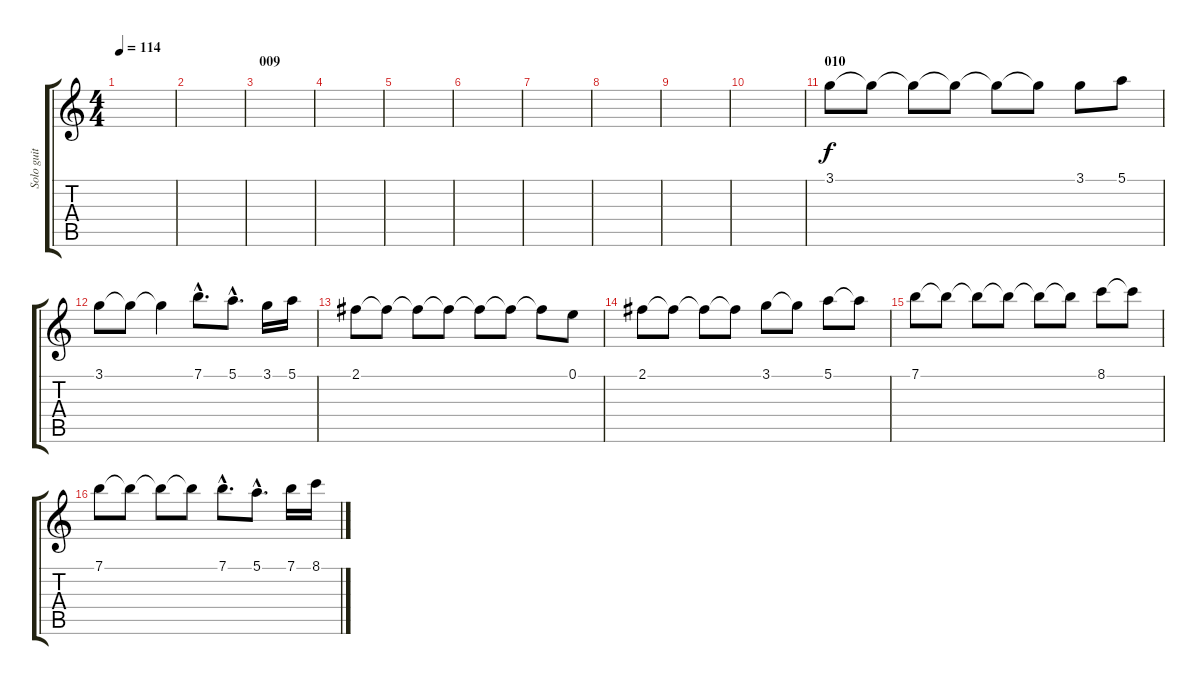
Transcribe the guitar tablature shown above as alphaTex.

\track ("Solo guit" "Solo guit") {instrument acousticguitarsteel}
\staff {score tabs}
\tuning (E4 B3 G3 D3 A2 E2) {hide}
\ts (4 4)
\tempo 114
\clef g2
\ks c
|
|
\section ("" "009")
|
|
|
|
|
|
|
|
\section ("" "010")
3.1.8 3.1{t}.8 3.1{t}.8 3.1{t}.8 3.1{t}.8 3.1{t}.8 3.1.8 5.1.8 |
3.1.8 3.1{t}.8 3.1{t}.4 7.1{hac}.8{d} 5.1{hac}.8{d} 3.1.16 5.1.16 |
2.1.8 2.1{t}.8 2.1{t}.8 2.1{t}.8 2.1{t}.8 2.1{t}.8 2.1{t}.8 0.1.8 |
2.1.8 2.1{t}.8 2.1{t}.8 2.1{t}.8 3.1.8 3.1{t}.8 5.1.8 5.1{t}.8 |
7.1.8 7.1{t}.8 7.1{t}.8 7.1{t}.8 7.1{t}.8 7.1{t}.8 8.1.8 8.1{t}.8 |
7.1.8 7.1{t}.8 7.1{t}.8 7.1{t}.8 7.1{hac}.8{d} 5.1{hac}.8{d} 7.1.16 8.1.16
